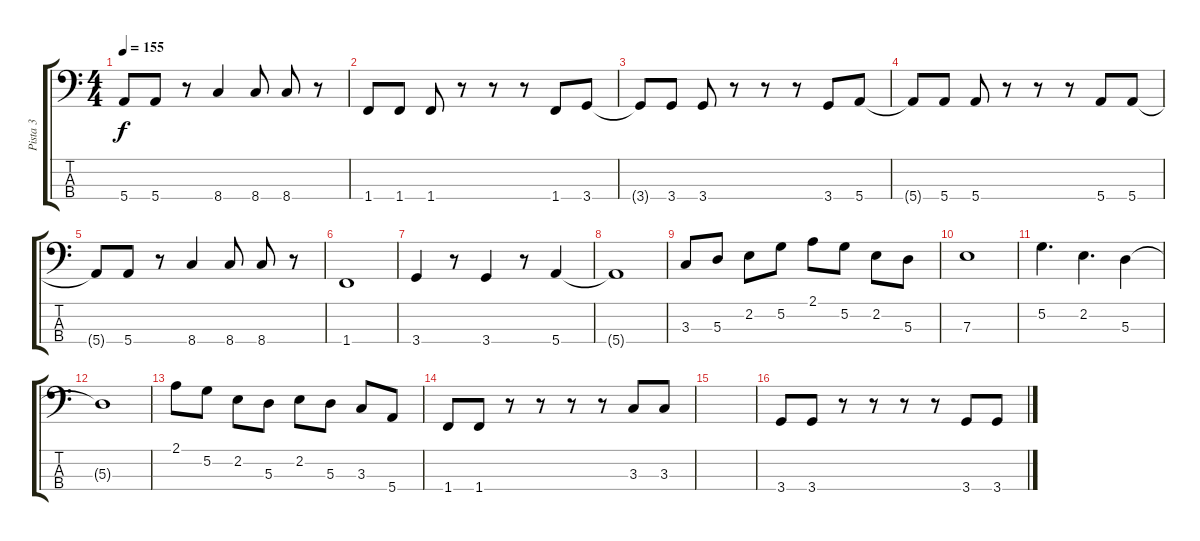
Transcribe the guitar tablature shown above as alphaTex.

\track ("Pista 3" "Pista 3") {instrument electricbassfinger}
\staff {score tabs}
\tuning (G2 D2 A1 E1) {hide}
\ts (4 4)
\tempo 155
\clef f4
\ks c
5.4{t}.8{dy f} 5.4.8 r.8 8.4.4 8.4.8 8.4.8 r.8 |
1.4.8 1.4.8 1.4.8 r.8 r.8 r.8 1.4.8 3.4.8 |
3.4{t}.8 3.4.8 3.4.8 r.8 r.8 r.8 3.4.8 5.4.8 |
5.4{t}.8 5.4.8 5.4.8 r.8 r.8 r.8 5.4.8 5.4.8 |
5.4{t}.8 5.4.8 r.8 8.4.4 8.4.8 8.4.8 r.8 |
1.4.1 |
3.4.4 r.8 3.4.4 r.8 5.4.4 |
5.4{t}.1 |
3.3.8 5.3.8 2.2.8 5.2.8 2.1.8 5.2.8 2.2.8 5.3.8 |
7.3.1 |
5.2.4{d} 2.2.4{d} 5.3.4 |
5.3{t}.1 |
2.1.8 5.2.8 2.2.8 5.3.8 2.2.8 5.3.8 3.3.8 5.4.8 |
1.4.8 1.4.8 r.8 r.8 r.8 r.8 3.3.8 3.3.8 |
|
3.4.8 3.4.8 r.8 r.8 r.8 r.8 3.4.8 3.4.8
